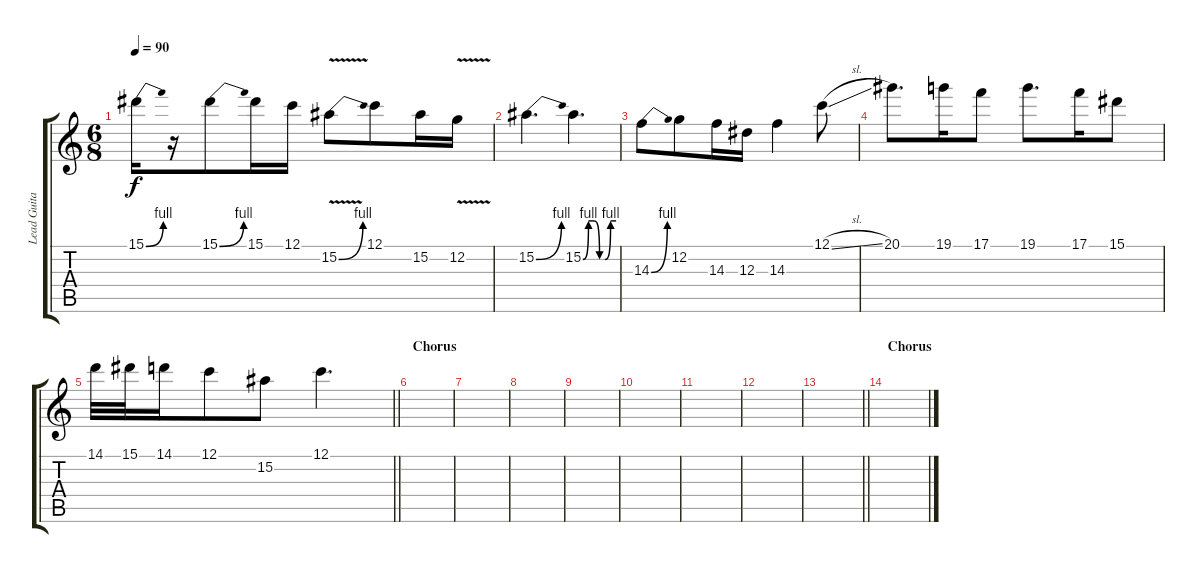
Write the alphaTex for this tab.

\track ("Lead Guitar" "Lead Guita") {instrument distortionguitar}
\staff {score tabs}
\tuning (C4 G3 Eb3 Bb2 F2 C2) {hide}
\ts (6 8)
\tempo 90
\clef g2
\ks c
15.1{be (bend 0 0 60 4)}.16{dy f} r.16 15.1{be (bend 0 0 60 4)}.8 15.1.16 12.1.16 15.2{be (bend 0 0 60 4) v}.8 12.1.8 15.2.16 12.2{v}.16 |
15.2{be (bend 0 0 60 4)}.4{d} 15.2{be (custom 0 0 10 4 20 4 30 0 40 0 50 4 60 4)}.4{d} |
14.3{be (bend 0 0 60 4)}.8 12.2.8 14.3.16 12.3.16 14.3.4 12.1{sl}.8 |
20.1.8{d} 19.1.16 17.1.8 19.1.8{d} 17.1.16 15.1.8 |
\barLineRight lightlight
14.1.32 15.1.32 14.1.16 12.1.8 15.2.8 12.1.4{d} |
\section ("" "Chorus")
|
|
|
|
|
|
|
\barLineRight lightlight
|
\section ("" "Chorus")
